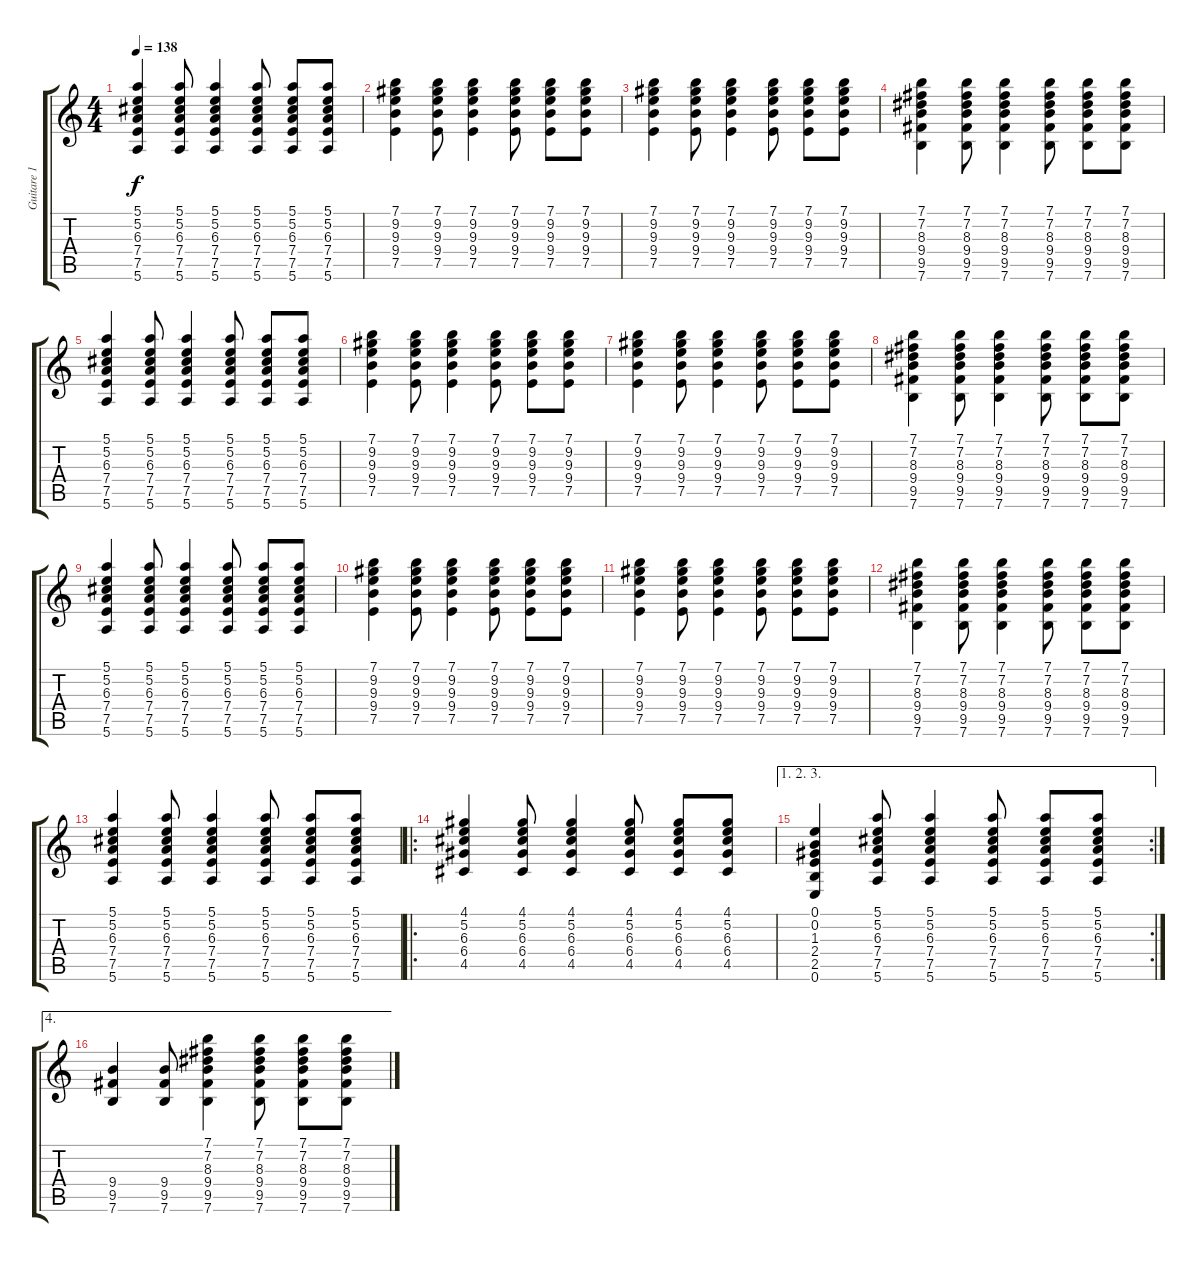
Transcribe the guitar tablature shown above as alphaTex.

\track ("Guitare 1" "Guitare 1") {instrument electricguitarclean}
\staff {score tabs}
\tuning (E4 B3 G3 D3 A2 E2) {hide}
\ts (4 4)
\tempo 138
\clef g2
\ks c
(5.1 5.2 6.3 7.4 7.5 5.6).4{dy f} (5.1 5.2 6.3 7.4 7.5 5.6).8 (5.1 5.2 6.3 7.4 7.5 5.6).4 (5.1 5.2 6.3 7.4 7.5 5.6).8 (5.1 5.2 6.3 7.4 7.5 5.6).8 (5.1 5.2 6.3 7.4 7.5 5.6).8 |
(7.1 9.2 9.3 9.4 7.5).4 (7.1 9.2 9.3 9.4 7.5).8 (7.1 9.2 9.3 9.4 7.5).4 (7.1 9.2 9.3 9.4 7.5).8 (7.1 9.2 9.3 9.4 7.5).8 (7.1 9.2 9.3 9.4 7.5).8 |
(7.1 9.2 9.3 9.4 7.5).4 (7.1 9.2 9.3 9.4 7.5).8 (7.1 9.2 9.3 9.4 7.5).4 (7.1 9.2 9.3 9.4 7.5).8 (7.1 9.2 9.3 9.4 7.5).8 (7.1 9.2 9.3 9.4 7.5).8 |
(7.1 7.2 8.3 9.4 9.5 7.6).4 (7.1 7.2 8.3 9.4 9.5 7.6).8 (7.1 7.2 8.3 9.4 9.5 7.6).4 (7.1 7.2 8.3 9.4 9.5 7.6).8 (7.1 7.2 8.3 9.4 9.5 7.6).8 (7.1 7.2 8.3 9.4 9.5 7.6).8 |
(5.1 5.2 6.3 7.4 7.5 5.6).4 (5.1 5.2 6.3 7.4 7.5 5.6).8 (5.1 5.2 6.3 7.4 7.5 5.6).4 (5.1 5.2 6.3 7.4 7.5 5.6).8 (5.1 5.2 6.3 7.4 7.5 5.6).8 (5.1 5.2 6.3 7.4 7.5 5.6).8 |
(7.1 9.2 9.3 9.4 7.5).4 (7.1 9.2 9.3 9.4 7.5).8 (7.1 9.2 9.3 9.4 7.5).4 (7.1 9.2 9.3 9.4 7.5).8 (7.1 9.2 9.3 9.4 7.5).8 (7.1 9.2 9.3 9.4 7.5).8 |
(7.1 9.2 9.3 9.4 7.5).4 (7.1 9.2 9.3 9.4 7.5).8 (7.1 9.2 9.3 9.4 7.5).4 (7.1 9.2 9.3 9.4 7.5).8 (7.1 9.2 9.3 9.4 7.5).8 (7.1 9.2 9.3 9.4 7.5).8 |
(7.1 7.2 8.3 9.4 9.5 7.6).4 (7.1 7.2 8.3 9.4 9.5 7.6).8 (7.1 7.2 8.3 9.4 9.5 7.6).4 (7.1 7.2 8.3 9.4 9.5 7.6).8 (7.1 7.2 8.3 9.4 9.5 7.6).8 (7.1 7.2 8.3 9.4 9.5 7.6).8 |
(5.1 5.2 6.3 7.4 7.5 5.6).4 (5.1 5.2 6.3 7.4 7.5 5.6).8 (5.1 5.2 6.3 7.4 7.5 5.6).4 (5.1 5.2 6.3 7.4 7.5 5.6).8 (5.1 5.2 6.3 7.4 7.5 5.6).8 (5.1 5.2 6.3 7.4 7.5 5.6).8 |
(7.1 9.2 9.3 9.4 7.5).4 (7.1 9.2 9.3 9.4 7.5).8 (7.1 9.2 9.3 9.4 7.5).4 (7.1 9.2 9.3 9.4 7.5).8 (7.1 9.2 9.3 9.4 7.5).8 (7.1 9.2 9.3 9.4 7.5).8 |
(7.1 9.2 9.3 9.4 7.5).4 (7.1 9.2 9.3 9.4 7.5).8 (7.1 9.2 9.3 9.4 7.5).4 (7.1 9.2 9.3 9.4 7.5).8 (7.1 9.2 9.3 9.4 7.5).8 (7.1 9.2 9.3 9.4 7.5).8 |
(7.1 7.2 8.3 9.4 9.5 7.6).4 (7.1 7.2 8.3 9.4 9.5 7.6).8 (7.1 7.2 8.3 9.4 9.5 7.6).4 (7.1 7.2 8.3 9.4 9.5 7.6).8 (7.1 7.2 8.3 9.4 9.5 7.6).8 (7.1 7.2 8.3 9.4 9.5 7.6).8 |
(5.1 5.2 6.3 7.4 7.5 5.6).4 (5.1 5.2 6.3 7.4 7.5 5.6).8 (5.1 5.2 6.3 7.4 7.5 5.6).4 (5.1 5.2 6.3 7.4 7.5 5.6).8 (5.1 5.2 6.3 7.4 7.5 5.6).8 (5.1 5.2 6.3 7.4 7.5 5.6).8 |
\ro
(4.1 5.2 6.3 6.4 4.5).4 (4.1 5.2 6.3 6.4 4.5).8 (4.1 5.2 6.3 6.4 4.5).4 (4.1 5.2 6.3 6.4 4.5).8 (4.1 5.2 6.3 6.4 4.5).8 (4.1 5.2 6.3 6.4 4.5).8 |
\ae (1 2 3)
\rc 2
(0.1 0.2 1.3 2.4 2.5 0.6).4 (5.1 5.2 6.3 7.4 7.5 5.6).8 (5.1 5.2 6.3 7.4 7.5 5.6).4 (5.1 5.2 6.3 7.4 7.5 5.6).8 (5.1 5.2 6.3 7.4 7.5 5.6).8 (5.1 5.2 6.3 7.4 7.5 5.6).8 |
\ae 4
(9.4 9.5 7.6).4 (9.4 9.5 7.6).8 (7.1 7.2 8.3 9.4 9.5 7.6).4 (7.1 7.2 8.3 9.4 9.5 7.6).8 (7.1 7.2 8.3 9.4 9.5 7.6).8 (7.1 7.2 8.3 9.4 9.5 7.6).8
